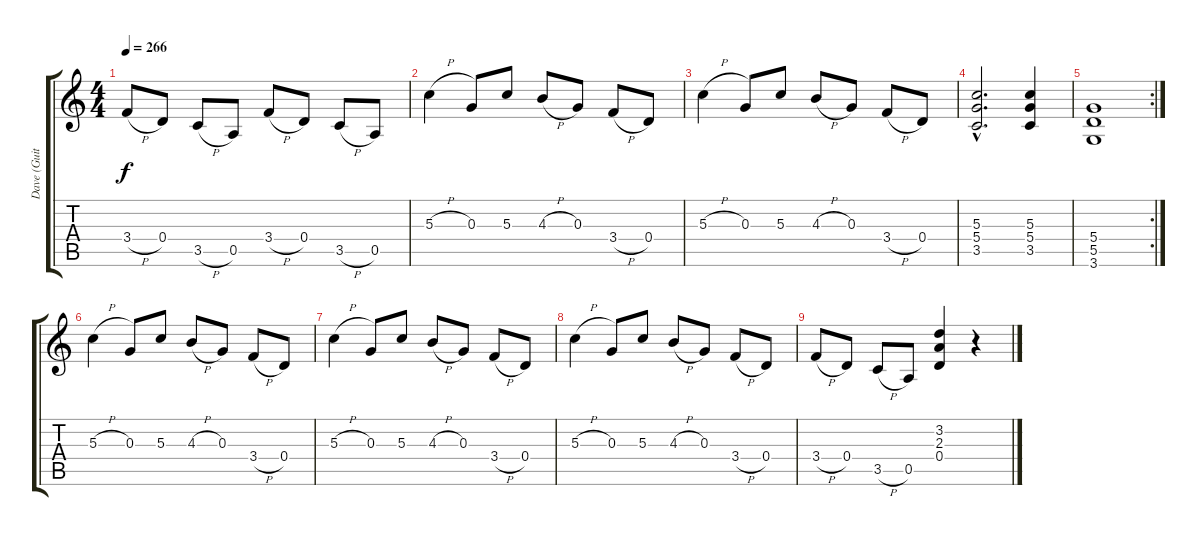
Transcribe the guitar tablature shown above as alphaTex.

\track ("Dave (Guitar 1)" "Dave (Guit") {instrument distortionguitar}
\staff {score tabs}
\tuning (E4 B3 G3 D3 A2 E2) {hide}
\ts (4 4)
\tempo 266
\clef g2
\ks c
3.4{h}.8{dy f} 0.4.8 3.5{h}.8 0.5.8 3.4{h}.8 0.4.8 3.5{h}.8 0.5.8 |
5.3{h}.4 0.3.8 5.3.8 4.3{h}.8 0.3.8 3.4{h}.8 0.4.8 |
5.3{h}.4 0.3.8 5.3.8 4.3{h}.8 0.3.8 3.4{h}.8 0.4.8 |
(5.3{hac} 5.4{hac} 3.5{hac}).2{d} (5.3 5.4 3.5).4 |
\rc 2
(5.4 5.5 3.6).1 |
5.3{h}.4 0.3.8 5.3.8 4.3{h}.8 0.3.8 3.4{h}.8 0.4.8 |
5.3{h}.4 0.3.8 5.3.8 4.3{h}.8 0.3.8 3.4{h}.8 0.4.8 |
5.3{h}.4 0.3.8 5.3.8 4.3{h}.8 0.3.8 3.4{h}.8 0.4.8 |
3.4{h}.8 0.4.8 3.5{h}.8 0.5.8 (3.2 2.3 0.4).4 r.4
